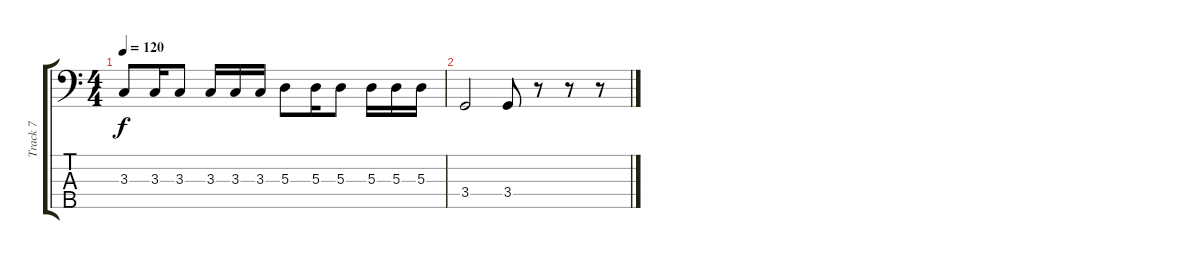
\track ("Track 7" "Track 7") {instrument electricbasspick}
\staff {score tabs}
\tuning (G2 D2 A1 E1 B0) {hide}
\ts (4 4)
\tempo 120
\clef f4
\ks c
3.3.8{dy f} 3.3.16 3.3.8 3.3.16 3.3.16 3.3.16 5.3.8 5.3.16 5.3.8 5.3.16 5.3.16 5.3.16 |
3.4.2 3.4.8 r.8 r.8 r.8
